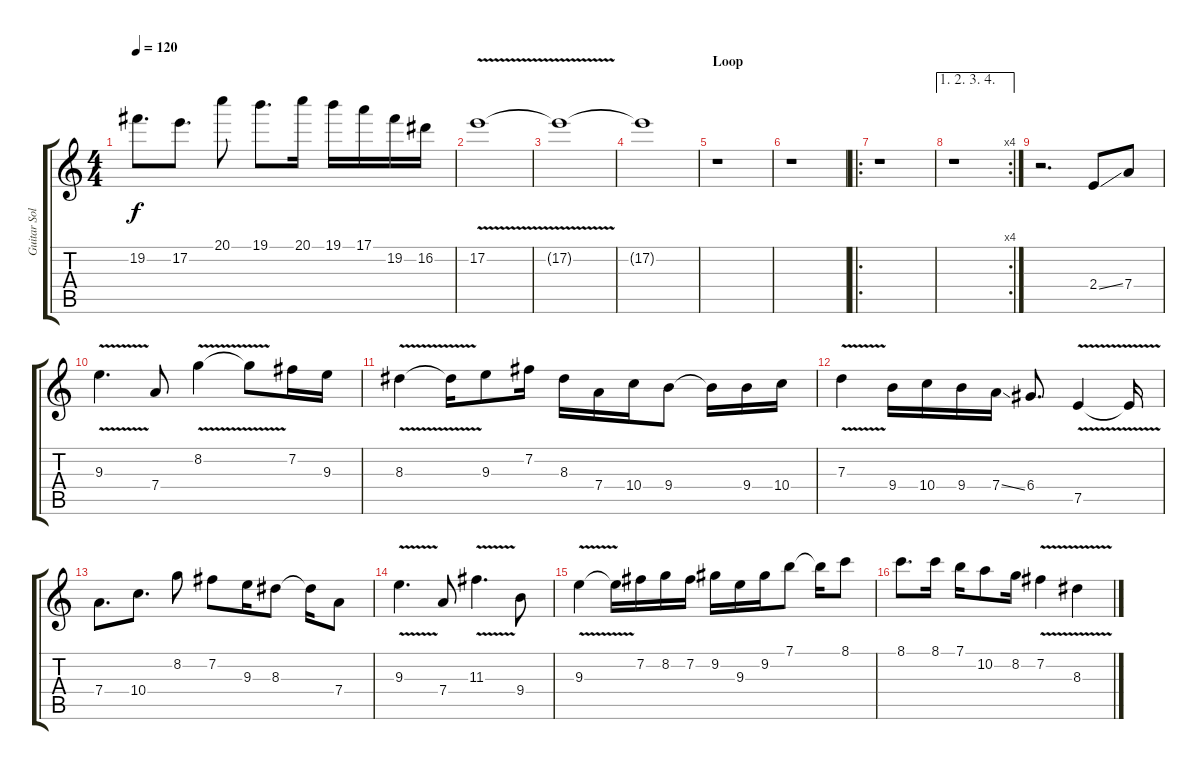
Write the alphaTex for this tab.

\track ("Guitar Solo" "Guitar Sol") {instrument overdrivenguitar}
\staff {score tabs}
\tuning (E4 B3 G3 D3 A2 E2) {hide}
\ts (4 4)
\tempo 120
\clef g2
\ks c
19.2.8{d dy f} 17.2.8{d} 20.1.8 19.1.8{d} 20.1.16 19.1.16 17.1.16 19.2.16 16.2.16 |
17.2{v}.1 |
17.2{t}.1 |
17.2{t}.1 |
\section ("" "Loop")
r.1 |
r.1 |
\ro
r.1 |
\ae (1 2 3 4)
\rc 4
r.1 |
r.2{d} 2.4{ss}.8 7.4.8 |
9.3{v}.4{d} 7.4.8 8.2{v}.4 8.2{t}.8 7.2.16 9.3.16 |
8.3{v}.4 8.3{t}.16 9.3.8 7.2.16 8.3.16 7.4.16 10.4.16 9.4.8 9.4{t}.16 9.4.16 10.4.16 |
7.3{v}.4 9.4.16 10.4.16 9.4.16 7.4{ss}.16 6.4.8{d} 7.5{v}.4 7.5{t}.16 |
7.4.8{d} 10.4.8{d} 8.2.8 7.2.8 9.3.16 8.3.8 8.3{t}.16 7.4.8 |
9.3{v}.4{d} 7.4.8 11.3{v}.4{d} 9.4.8 |
9.3{v}.4 9.3{t}.16 7.2.16 8.2.16 7.2.16 9.2.16 9.3.16 9.2.16 7.1.8 7.1{t}.16 8.1.8 |
8.1.8{d} 8.1.16 7.1.16 10.2.8 8.2.16 7.2{v}.4 8.3{v}.4
